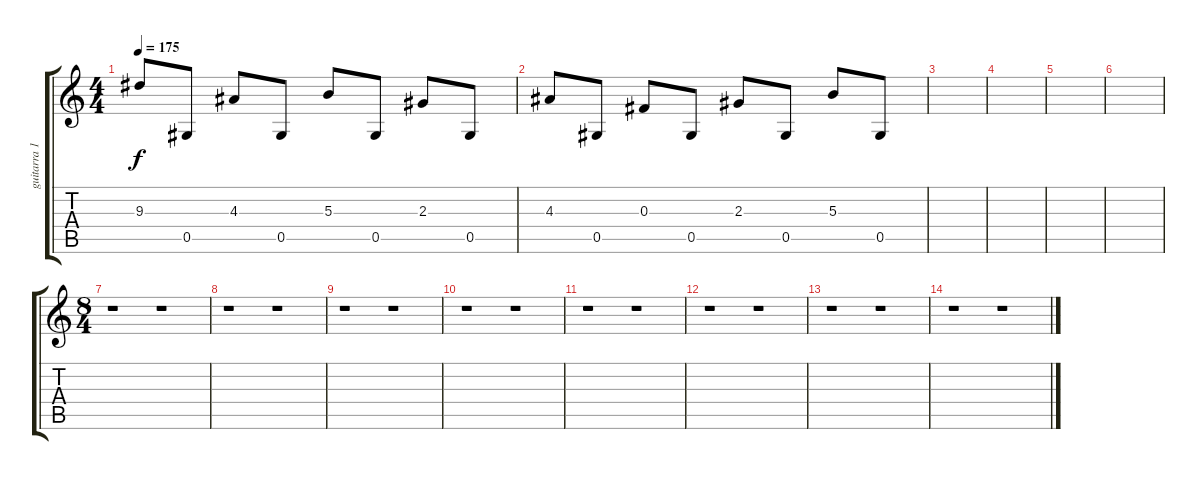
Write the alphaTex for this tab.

\track ("guitarra 1" "guitarra 1") {instrument distortionguitar}
\staff {score tabs}
\tuning (Eb4 Bb3 Gb3 Db3 Ab2 Eb2) {hide}
\ts (4 4)
\tempo 175
\clef g2
\ks c
9.3.8{dy f} 0.5.8 4.3.8 0.5.8 5.3.8 0.5.8 2.3.8 0.5.8 |
4.3.8 0.5.8 0.3.8 0.5.8 2.3.8 0.5.8 5.3.8 0.5.8 |
|
|
|
|
\ts (8 4)
r.1 r.1 |
r.1 r.1 |
r.1 r.1 |
r.1 r.1 |
r.1 r.1 |
r.1 r.1 |
r.1 r.1 |
r.1 r.1
